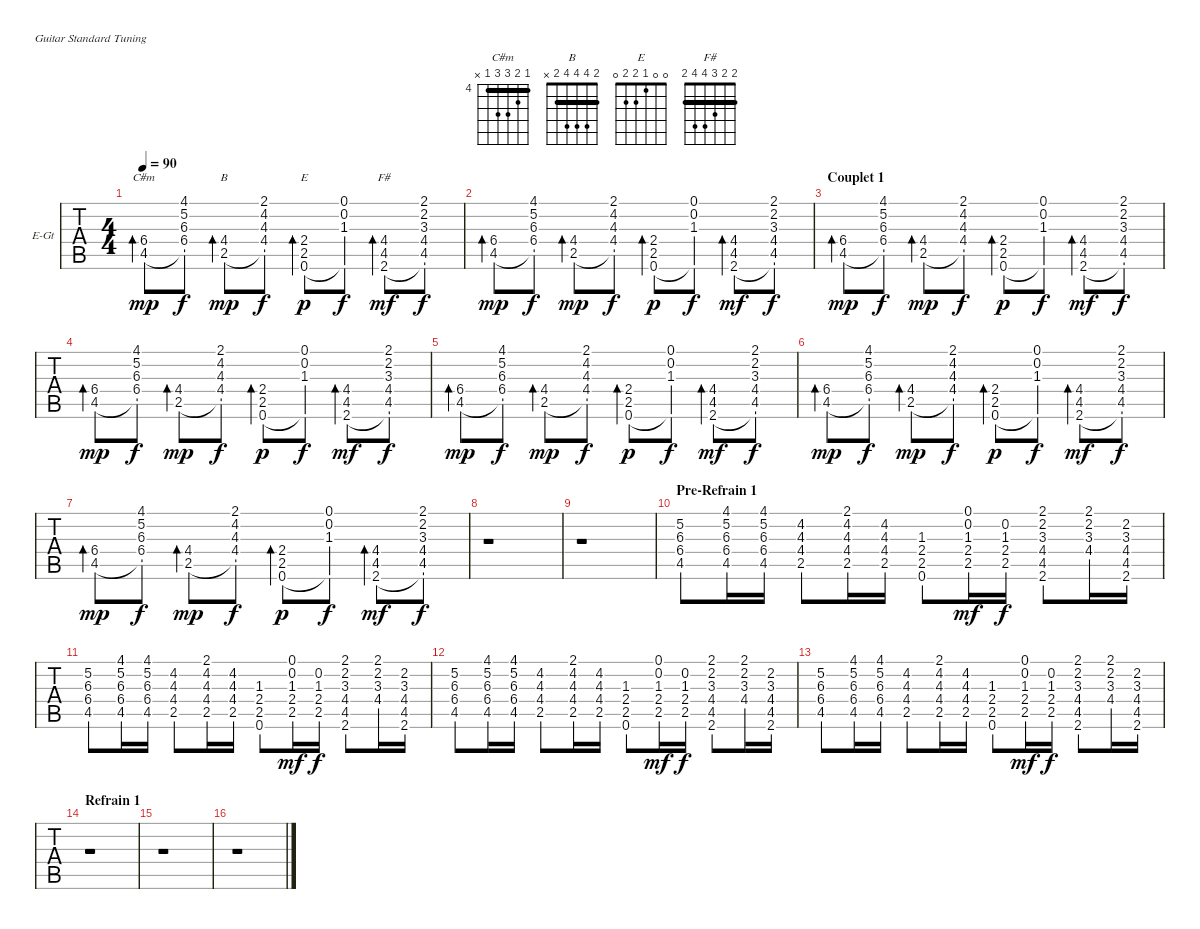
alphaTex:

\bracketExtendMode groupsimilarinstruments
\firstSystemTrackNameOrientation horizontal
\otherSystemsTrackNameOrientation horizontal
\track ("Guitare Clean" "E-Gt") {instrument electricguitarclean}
\staff {tabs}
\tuning (E4 B3 G3 D3 A2 E2)
\chord ("C#m" 4 5 6 6 4 x) {firstfret 4 showfingering false barre 4}
\chord ("B" 2 4 4 4 2 x) {showfingering false barre 2}
\chord ("E" 0 0 1 2 2 0) {showfingering false}
\chord ("F#" 2 2 3 4 4 2) {showfingering false barre (2 2)}
\ts (4 4)
\tempo 90
\clef g2
\ks c
(6.4 4.5).8{bd 60 ch "C#m" dy mp instrument electricguitarclean} (4.1 5.2 6.3 6.4 4.5{t}).8{dy f} (4.4 2.5).8{bd 60 ch "B" dy mp} (2.1 4.2 4.3 4.4 2.5{t}).8{dy f} (2.4 2.5 0.6).8{bd 60 ch "E" dy p} (0.1 0.2 1.3 0.6{t}).8{dy f} (4.4 4.5 2.6).8{bd 60 ch "F#" dy mf} (2.1 2.2 3.3 4.4 4.5 2.6{t}).8{dy f} |
(6.4 4.5).8{bd 60 dy mp} (4.1 5.2 6.3 6.4 4.5{t}).8{dy f} (4.4 2.5).8{bd 60 dy mp} (2.1 4.2 4.3 4.4 2.5{t}).8{dy f} (2.4 2.5 0.6).8{bd 60 dy p} (0.1 0.2 1.3 0.6{t}).8{dy f} (4.4 4.5 2.6).8{bd 60 dy mf} (2.1 2.2 3.3 4.4 4.5 2.6{t}).8{dy f} |
\section ("" "Couplet 1")
(6.4 4.5).8{bd 60 dy mp} (4.1 5.2 6.3 6.4 4.5{t}).8{dy f} (4.4 2.5).8{bd 60 dy mp} (2.1 4.2 4.3 4.4 2.5{t}).8{dy f} (2.4 2.5 0.6).8{bd 60 dy p} (0.1 0.2 1.3 0.6{t}).8{dy f} (4.4 4.5 2.6).8{bd 60 dy mf} (2.1 2.2 3.3 4.4 4.5 2.6{t}).8{dy f} |
(6.4 4.5).8{bd 60 dy mp} (4.1 5.2 6.3 6.4 4.5{t}).8{dy f} (4.4 2.5).8{bd 60 dy mp} (2.1 4.2 4.3 4.4 2.5{t}).8{dy f} (2.4 2.5 0.6).8{bd 60 dy p} (0.1 0.2 1.3 0.6{t}).8{dy f} (4.4 4.5 2.6).8{bd 60 dy mf} (2.1 2.2 3.3 4.4 4.5 2.6{t}).8{dy f} |
(6.4 4.5).8{bd 60 dy mp} (4.1 5.2 6.3 6.4 4.5{t}).8{dy f} (4.4 2.5).8{bd 60 dy mp} (2.1 4.2 4.3 4.4 2.5{t}).8{dy f} (2.4 2.5 0.6).8{bd 60 dy p} (0.1 0.2 1.3 0.6{t}).8{dy f} (4.4 4.5 2.6).8{bd 60 dy mf} (2.1 2.2 3.3 4.4 4.5 2.6{t}).8{dy f} |
(6.4 4.5).8{bd 60 dy mp} (4.1 5.2 6.3 6.4 4.5{t}).8{dy f} (4.4 2.5).8{bd 60 dy mp} (2.1 4.2 4.3 4.4 2.5{t}).8{dy f} (2.4 2.5 0.6).8{bd 60 dy p} (0.1 0.2 1.3 0.6{t}).8{dy f} (4.4 4.5 2.6).8{bd 60 dy mf} (2.1 2.2 3.3 4.4 4.5 2.6{t}).8{dy f} |
(6.4 4.5).8{bd 60 dy mp} (4.1 5.2 6.3 6.4 4.5{t}).8{dy f} (4.4 2.5).8{bd 60 dy mp} (2.1 4.2 4.3 4.4 2.5{t}).8{dy f} (2.4 2.5 0.6).8{bd 60 dy p} (0.1 0.2 1.3 0.6{t}).8{dy f} (4.4 4.5 2.6).8{bd 60 dy mf} (2.1 2.2 3.3 4.4 4.5 2.6{t}).8{dy f} |
r.1 |
r.1 |
\section ("" "Pre-Refrain 1")
(5.2 6.3 6.4 4.5).8 (4.1 5.2 6.3 6.4 4.5).16 (4.1 5.2 6.3 6.4 4.5).16 (4.2 4.3 4.4 2.5).8 (2.1 4.2 4.3 4.4 2.5).16 (4.2 4.3 4.4 2.5).16 (1.3 2.4 2.5 0.6).8 (0.1 0.2 1.3 2.4 2.5).16{dy mf} (0.2 1.3 2.4 2.5).16{dy f} (2.1 2.2 3.3 4.4 4.5 2.6).8 (2.1 2.2 3.3 4.4).16 (2.2 3.3 4.4 4.5 2.6).16 |
(5.2 6.3 6.4 4.5).8 (4.1 5.2 6.3 6.4 4.5).16 (4.1 5.2 6.3 6.4 4.5).16 (4.2 4.3 4.4 2.5).8 (2.1 4.2 4.3 4.4 2.5).16 (4.2 4.3 4.4 2.5).16 (1.3 2.4 2.5 0.6).8 (0.1 0.2 1.3 2.4 2.5).16{dy mf} (0.2 1.3 2.4 2.5).16{dy f} (2.1 2.2 3.3 4.4 4.5 2.6).8 (2.1 2.2 3.3 4.4).16 (2.2 3.3 4.4 4.5 2.6).16 |
(5.2 6.3 6.4 4.5).8 (4.1 5.2 6.3 6.4 4.5).16 (4.1 5.2 6.3 6.4 4.5).16 (4.2 4.3 4.4 2.5).8 (2.1 4.2 4.3 4.4 2.5).16 (4.2 4.3 4.4 2.5).16 (1.3 2.4 2.5 0.6).8 (0.1 0.2 1.3 2.4 2.5).16{dy mf} (0.2 1.3 2.4 2.5).16{dy f} (2.1 2.2 3.3 4.4 4.5 2.6).8 (2.1 2.2 3.3 4.4).16 (2.2 3.3 4.4 4.5 2.6).16 |
(5.2 6.3 6.4 4.5).8 (4.1 5.2 6.3 6.4 4.5).16 (4.1 5.2 6.3 6.4 4.5).16 (4.2 4.3 4.4 2.5).8 (2.1 4.2 4.3 4.4 2.5).16 (4.2 4.3 4.4 2.5).16 (1.3 2.4 2.5 0.6).8 (0.1 0.2 1.3 2.4 2.5).16{dy mf} (0.2 1.3 2.4 2.5).16{dy f} (2.1 2.2 3.3 4.4 4.5 2.6).8 (2.1 2.2 3.3 4.4).16 (2.2 3.3 4.4 4.5 2.6).16 |
\section ("" "Refrain 1")
r.1 |
r.1 |
r.1
